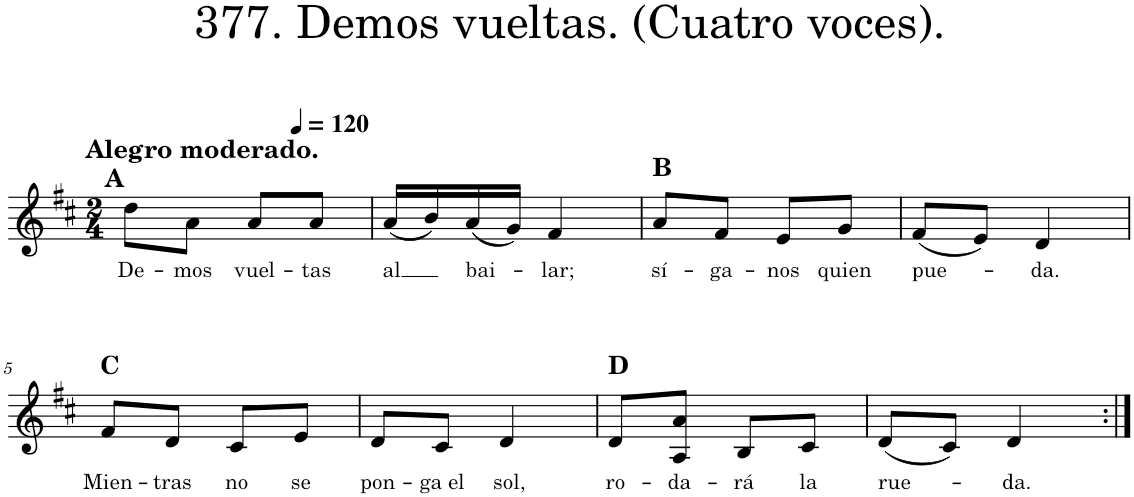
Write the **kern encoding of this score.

**kern	**text
*part1	*part1
*staff1	*staff1
*I"Piano	*
*I'Pno.	*
*clefG2	*
*k[f#c#]	*
*M2/4	*
*MM120	*
=1	=1
!LO:TX:a:B:t=Alegro moderado.	!
!LO:TX:a:B:t=A	!
!	!LO:LY:b
8dd\L	De-
!	!LO:LY:b
8a\J	-mos
!	!LO:LY:b
8a/L	vuel-
!	!LO:LY:b
8a/J	-tas
=2	=2
!	!LO:LY:b
(16a/LL	al
16b/)	.
!	!LO:LY:b
(16a/	bai-
16g/JJ)	.
!	!LO:LY:b
4f#/	-lar;
=3	=3
!LO:TX:a:B:t=B	!
!	!LO:LY:b
8a/L	sí-
!	!LO:LY:b
8f#/J	-ga-
!	!LO:LY:b
8e/L	-nos
!	!LO:LY:b
8g/J	quien
=4	=4
!	!LO:LY:b
(8f#/L	pue-
8e/J)	.
!	!LO:LY:b
4d/	-da.
!!LO:LB:g=z
=5	=5
!LO:TX:a:B:t=C	!
!	!LO:LY:b
8f#/L	Mien-
!	!LO:LY:b
8d/J	-tras
!	!LO:LY:b
8c#/L	no
!	!LO:LY:b
8e/J	se
=6	=6
!	!LO:LY:b
8d/L	pon-
!	!LO:LY:b
8c#/J	-ga el
!	!LO:LY:b
4d/	sol,
=7	=7
!LO:TX:a:B:t=D	!
!	!LO:LY:b
8d/L	ro-
!	!LO:LY:b
8A/ 8a/J	-da-
!	!LO:LY:b
8B/L	-rá
!	!LO:LY:b
8c#/J	la
=8	=8
!	!LO:LY:b
(8d/L	rue-
8c#/J)	.
!	!LO:LY:b
4d/	-da.
=:|!	=:|!
*-	*-
